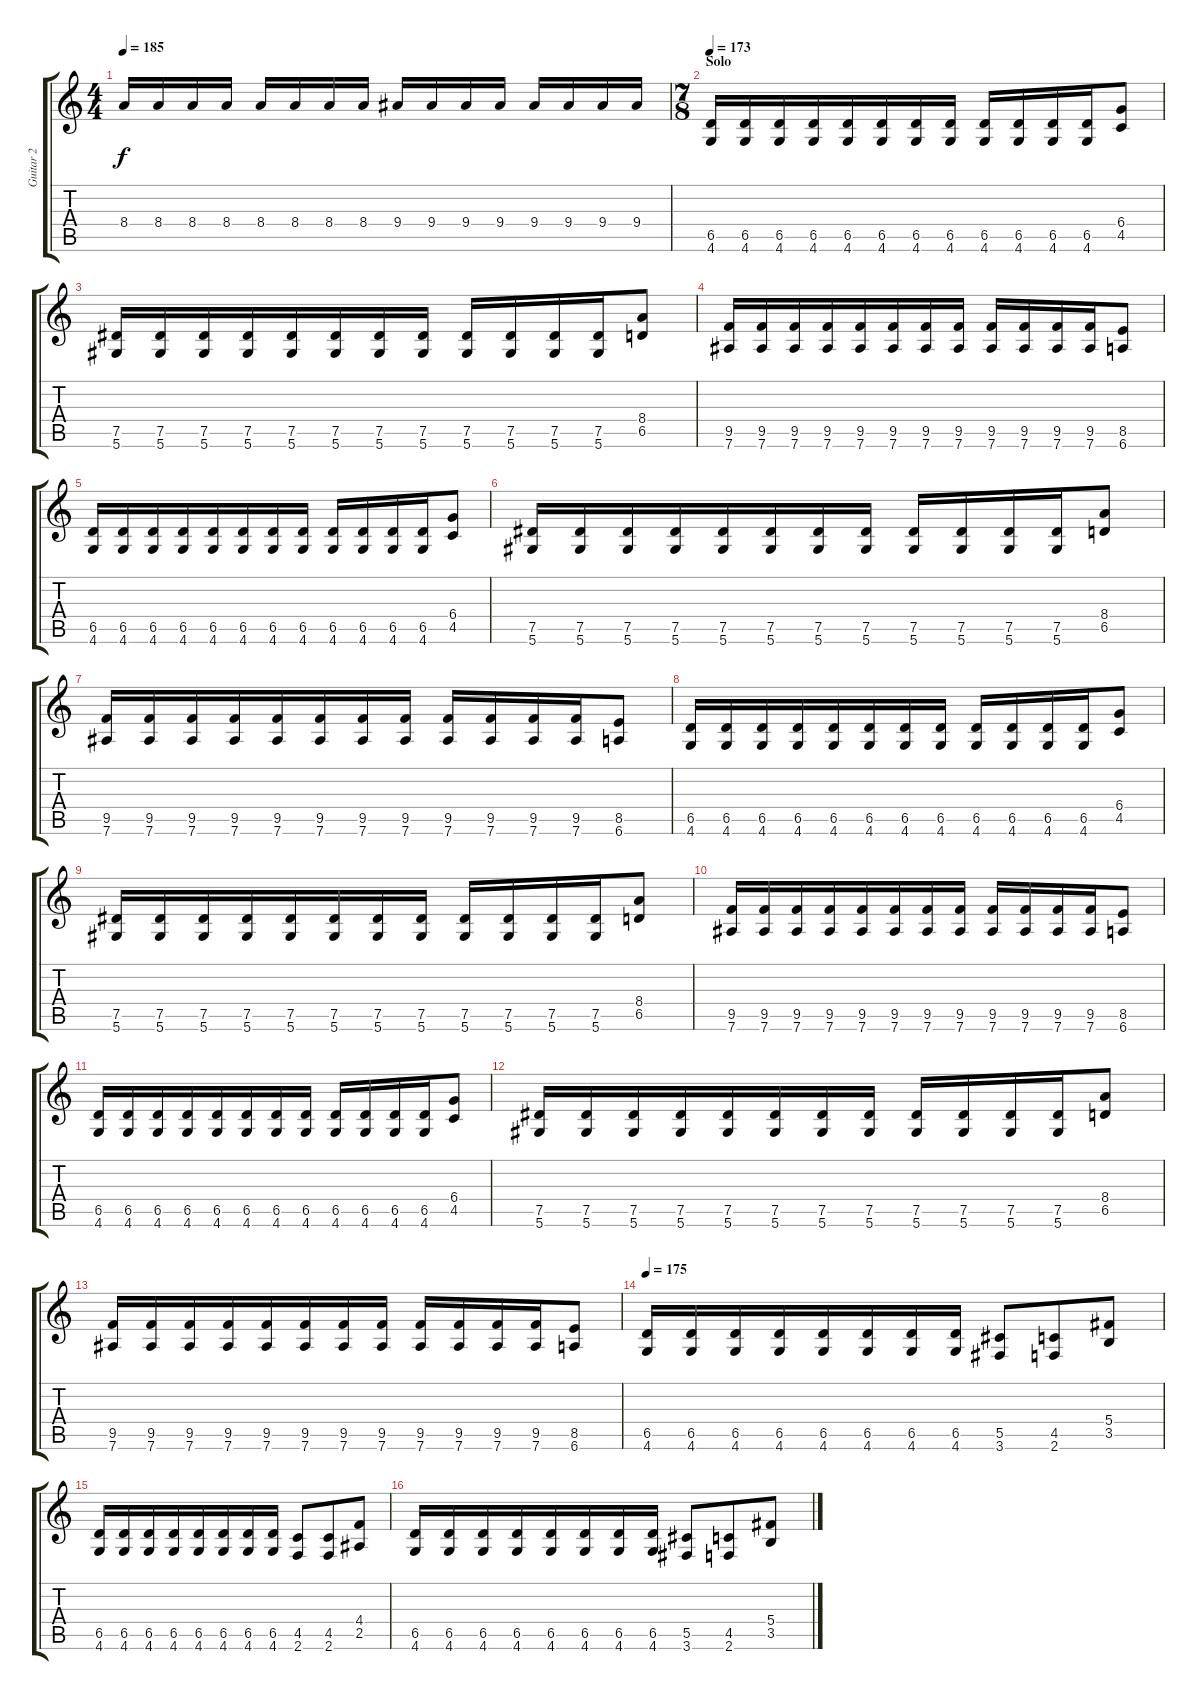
\track ("Guitar 2" "Guitar 2") {instrument distortionguitar}
\staff {score tabs}
\tuning (Eb4 Bb3 Gb3 Db3 Ab2 Eb2) {hide}
\ts (4 4)
\tempo 185
\clef g2
\ks c
8.4.16{dy f} 8.4.16 8.4.16 8.4.16 8.4.16 8.4.16 8.4.16 8.4.16 9.4.16 9.4.16 9.4.16 9.4.16 9.4.16 9.4.16 9.4.16 9.4.16 |
\ts (7 8)
\section ("" "Solo")
\tempo 173
(6.5 4.6).16 (6.5 4.6).16 (6.5 4.6).16 (6.5 4.6).16 (6.5 4.6).16 (6.5 4.6).16 (6.5 4.6).16 (6.5 4.6).16 (6.5 4.6).16 (6.5 4.6).16 (6.5 4.6).16 (6.5 4.6).16 (6.4 4.5).8 |
(7.5 5.6).16 (7.5 5.6).16 (7.5 5.6).16 (7.5 5.6).16 (7.5 5.6).16 (7.5 5.6).16 (7.5 5.6).16 (7.5 5.6).16 (7.5 5.6).16 (7.5 5.6).16 (7.5 5.6).16 (7.5 5.6).16 (8.4 6.5).8 |
(9.5 7.6).16 (9.5 7.6).16 (9.5 7.6).16 (9.5 7.6).16 (9.5 7.6).16 (9.5 7.6).16 (9.5 7.6).16 (9.5 7.6).16 (9.5 7.6).16 (9.5 7.6).16 (9.5 7.6).16 (9.5 7.6).16 (8.5 6.6).8 |
(6.5 4.6).16 (6.5 4.6).16 (6.5 4.6).16 (6.5 4.6).16 (6.5 4.6).16 (6.5 4.6).16 (6.5 4.6).16 (6.5 4.6).16 (6.5 4.6).16 (6.5 4.6).16 (6.5 4.6).16 (6.5 4.6).16 (6.4 4.5).8 |
(7.5 5.6).16 (7.5 5.6).16 (7.5 5.6).16 (7.5 5.6).16 (7.5 5.6).16 (7.5 5.6).16 (7.5 5.6).16 (7.5 5.6).16 (7.5 5.6).16 (7.5 5.6).16 (7.5 5.6).16 (7.5 5.6).16 (8.4 6.5).8 |
(9.5 7.6).16 (9.5 7.6).16 (9.5 7.6).16 (9.5 7.6).16 (9.5 7.6).16 (9.5 7.6).16 (9.5 7.6).16 (9.5 7.6).16 (9.5 7.6).16 (9.5 7.6).16 (9.5 7.6).16 (9.5 7.6).16 (8.5 6.6).8 |
(6.5 4.6).16 (6.5 4.6).16 (6.5 4.6).16 (6.5 4.6).16 (6.5 4.6).16 (6.5 4.6).16 (6.5 4.6).16 (6.5 4.6).16 (6.5 4.6).16 (6.5 4.6).16 (6.5 4.6).16 (6.5 4.6).16 (6.4 4.5).8 |
(7.5 5.6).16 (7.5 5.6).16 (7.5 5.6).16 (7.5 5.6).16 (7.5 5.6).16 (7.5 5.6).16 (7.5 5.6).16 (7.5 5.6).16 (7.5 5.6).16 (7.5 5.6).16 (7.5 5.6).16 (7.5 5.6).16 (8.4 6.5).8 |
(9.5 7.6).16 (9.5 7.6).16 (9.5 7.6).16 (9.5 7.6).16 (9.5 7.6).16 (9.5 7.6).16 (9.5 7.6).16 (9.5 7.6).16 (9.5 7.6).16 (9.5 7.6).16 (9.5 7.6).16 (9.5 7.6).16 (8.5 6.6).8 |
(6.5 4.6).16 (6.5 4.6).16 (6.5 4.6).16 (6.5 4.6).16 (6.5 4.6).16 (6.5 4.6).16 (6.5 4.6).16 (6.5 4.6).16 (6.5 4.6).16 (6.5 4.6).16 (6.5 4.6).16 (6.5 4.6).16 (6.4 4.5).8 |
(7.5 5.6).16 (7.5 5.6).16 (7.5 5.6).16 (7.5 5.6).16 (7.5 5.6).16 (7.5 5.6).16 (7.5 5.6).16 (7.5 5.6).16 (7.5 5.6).16 (7.5 5.6).16 (7.5 5.6).16 (7.5 5.6).16 (8.4 6.5).8 |
(9.5 7.6).16 (9.5 7.6).16 (9.5 7.6).16 (9.5 7.6).16 (9.5 7.6).16 (9.5 7.6).16 (9.5 7.6).16 (9.5 7.6).16 (9.5 7.6).16 (9.5 7.6).16 (9.5 7.6).16 (9.5 7.6).16 (8.5 6.6).8 |
\tempo 175
(6.5 4.6).16 (6.5 4.6).16 (6.5 4.6).16 (6.5 4.6).16 (6.5 4.6).16 (6.5 4.6).16 (6.5 4.6).16 (6.5 4.6).16 (5.5 3.6).8 (4.5 2.6).8 (5.4 3.5).8 |
(6.5 4.6).16 (6.5 4.6).16 (6.5 4.6).16 (6.5 4.6).16 (6.5 4.6).16 (6.5 4.6).16 (6.5 4.6).16 (6.5 4.6).16 (4.5 2.6).8 (4.5 2.6).8 (4.4 2.5).8 |
(6.5 4.6).16 (6.5 4.6).16 (6.5 4.6).16 (6.5 4.6).16 (6.5 4.6).16 (6.5 4.6).16 (6.5 4.6).16 (6.5 4.6).16 (5.5 3.6).8 (4.5 2.6).8 (5.4 3.5).8
